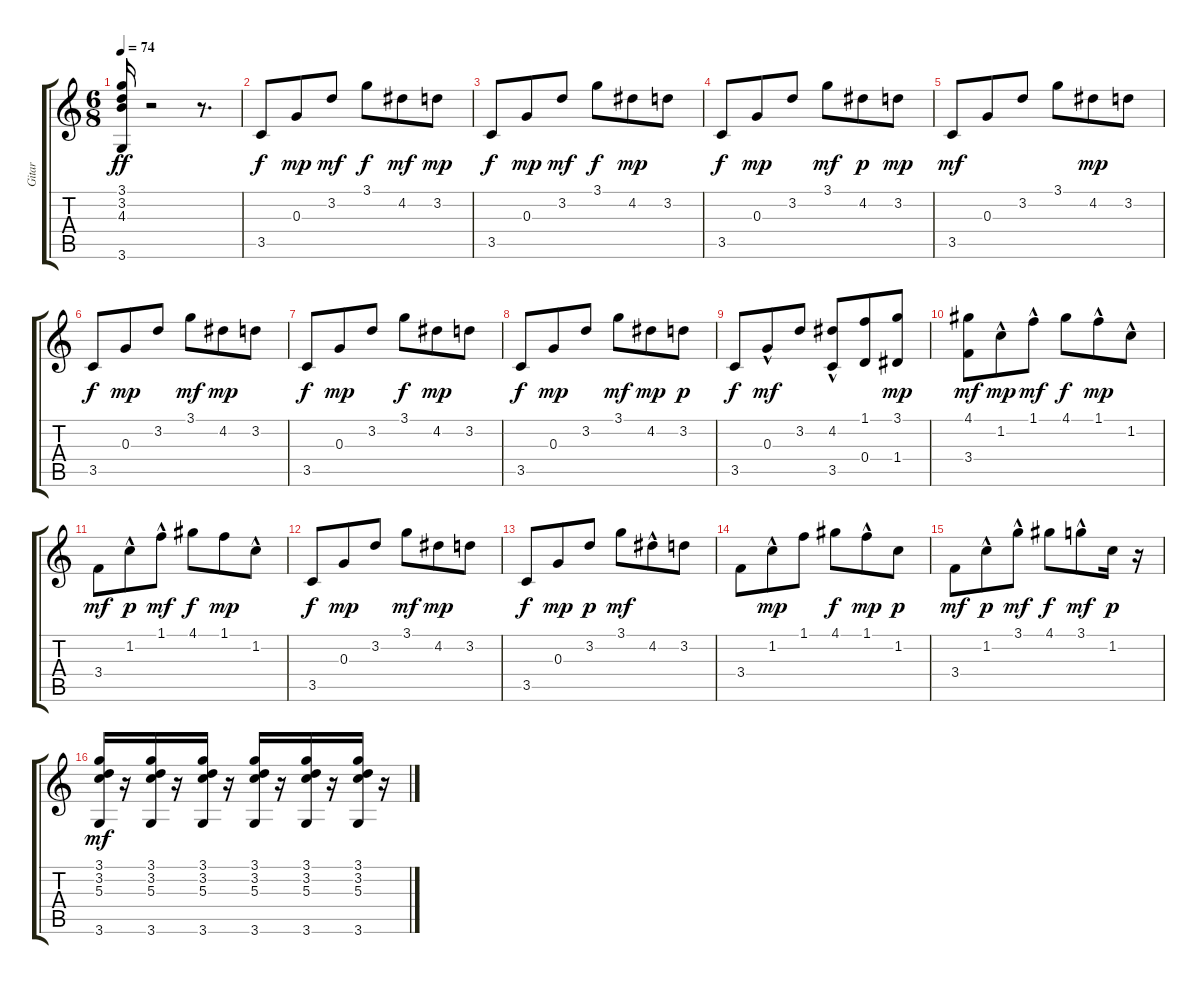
\track ("Gitar" "Gitar") {instrument acousticguitarsteel}
\staff {score tabs}
\tuning (E4 B3 G3 D3 A2 E2) {hide}
\ts (6 8)
\tempo 74
\clef g2
\ks c
(3.1 3.2 4.3 3.6).16{dy ff} r.2 r.8{d} |
3.5.8{dy f} 0.3.8{dy mp} 3.2.8{dy mf} 3.1.8{dy f} 4.2.8{dy mf} 3.2.8{dy mp} |
3.5.8{dy f} 0.3.8{dy mp} 3.2.8{dy mf} 3.1.8{dy f} 4.2.8{dy mp} 3.2.8 |
3.5.8{dy f} 0.3.8{dy mp} 3.2.8 3.1.8{dy mf} 4.2.8{dy p} 3.2.8{dy mp} |
3.5.8{dy mf} 0.3.8 3.2.8 3.1.8 4.2.8{dy mp} 3.2.8 |
3.5.8{dy f} 0.3.8{dy mp} 3.2.8 3.1.8{dy mf} 4.2.8{dy mp} 3.2.8 |
3.5.8{dy f} 0.3.8{dy mp} 3.2.8 3.1.8{dy f} 4.2.8{dy mp} 3.2.8 |
3.5.8{dy f} 0.3.8{dy mp} 3.2.8 3.1.8{dy mf} 4.2.8{dy mp} 3.2.8{dy p} |
3.5.8{dy f} 0.3{hac}.8{dy mf} 3.2.8 (4.2 3.5{hac}).8 (1.1 0.4).8 (3.1 1.4).8{dy mp} |
(4.1 3.4).8{dy mf} 1.2{hac}.8{dy mp} 1.1{hac}.8{dy mf} 4.1.8{dy f} 1.1{hac}.8{dy mp} 1.2{hac}.8 |
3.4.8{dy mf} 1.2{hac}.8{dy p} 1.1{hac}.8{dy mf} 4.1.8{dy f} 1.1.8{dy mp} 1.2{hac}.8 |
3.5.8{dy f} 0.3.8{dy mp} 3.2.8 3.1.8{dy mf} 4.2.8{dy mp} 3.2.8 |
3.5.8{dy f} 0.3.8{dy mp} 3.2.8{dy p} 3.1.8{dy mf} 4.2{hac}.8 3.2.8 |
3.4.8 1.2{hac}.8{dy mp} 1.1.8 4.1.8{dy f} 1.1{hac}.8{dy mp} 1.2.8{dy p} |
3.4.8{dy mf} 1.2{hac}.8{dy p} 3.1{hac}.8{dy mf} 4.1.8{dy f} 3.1{hac}.8{dy mf} 1.2.16{dy p} r.16 |
(3.1 3.2 5.3 3.6).16{dy mf} r.16 (3.1 3.2 5.3 3.6).16 r.16 (3.1 3.2 5.3 3.6).16 r.16 (3.1 3.2 5.3 3.6).16 r.16 (3.1 3.2 5.3 3.6).16 r.16 (3.1 3.2 5.3 3.6).16 r.16
